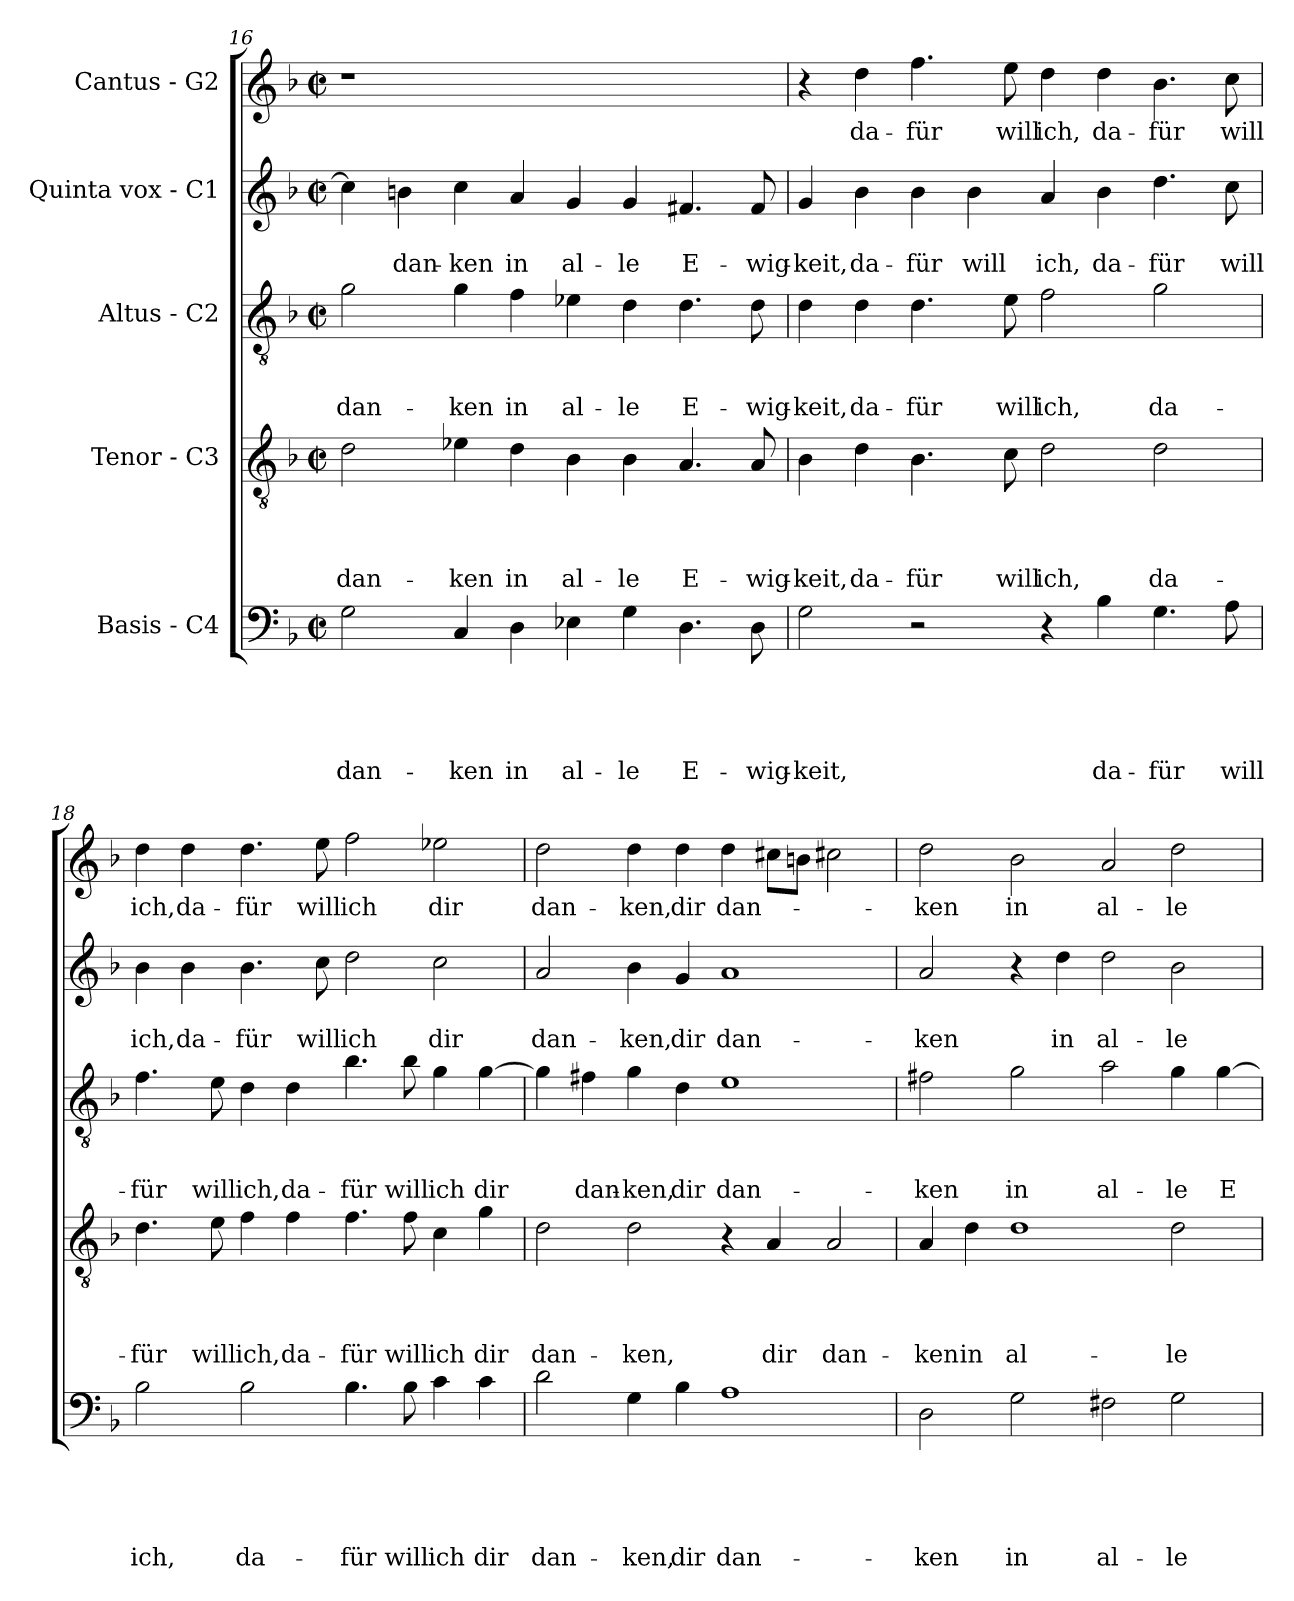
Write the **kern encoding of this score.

**kern	**text	**text	**text	**text	**text	**kern	**text	**text	**text	**text	**kern	**text	**text	**text	**kern	**text	**text	**kern	**text
*part5	*part5	*part5	*part5	*part5	*part5	*part4	*part4	*part4	*part4	*part4	*part3	*part3	*part3	*part3	*part2	*part2	*part2	*part1	*part1
*staff5	*staff5	*staff5	*staff5	*staff5	*staff5	*staff4	*staff4	*staff4	*staff4	*staff4	*staff3	*staff3	*staff3	*staff3	*staff2	*staff2	*staff2	*staff1	*staff1
*I"Basis - C4	*	*	*	*	*	*I"Tenor - C3	*	*	*	*	*I"Altus - C2	*	*	*	*I"Quinta vox - C1	*	*	*I"Cantus - G2	*
*clefF4	*	*	*	*	*	*clefGv2	*	*	*	*	*clefGv2	*	*	*	*clefG2	*	*	*clefG2	*
*k[b-]	*	*	*	*	*	*k[b-]	*	*	*	*	*k[b-]	*	*	*	*k[b-]	*	*	*k[b-]	*
*F:	*	*	*	*	*	*F:	*	*	*	*	*F:	*	*	*	*F:	*	*	*F:	*
*M2/2	*	*	*	*	*	*M2/2	*	*	*	*	*M2/2	*	*	*	*M2/2	*	*	*M2/2	*
*met(c|)	*	*	*	*	*	*met(c|)	*	*	*	*	*met(c|)	*	*	*	*met(c|)	*	*	*met(c|)	*
=16	=16	=16	=16	=16	=16	=16	=16	=16	=16	=16	=16	=16	=16	=16	=16	=16	=16	=16	=16
!	!	!	!	!	!LO:LY:b	!	!	!	!	!LO:LY:b	!	!	!	!LO:LY:b	!	!	!	!	!
2G\	.	.	.	.	dan-	2d\	.	.	.	dan-	2g\	.	.	dan-	4cc\]	.	.	1r	.
!	!	!	!	!	!	!	!	!	!	!	!	!	!	!	!	!	!LO:LY:b	!	!
.	.	.	.	.	.	.	.	.	.	.	.	.	.	.	4bn\	.	dan-	.	.
!	!	!	!	!	!LO:LY:b	!	!	!	!	!LO:LY:b	!	!	!	!LO:LY:b	!	!	!LO:LY:b	!	!
4C/	.	.	.	.	-ken	4e-X\	.	.	.	-ken	4g\	.	.	-ken	4cc\	.	-ken	.	.
!	!	!	!	!	!LO:LY:b	!	!	!	!	!LO:LY:b	!	!	!	!LO:LY:b	!	!	!LO:LY:b	!	!
4D\	.	.	.	.	in	4d\	.	.	.	in	4f\	.	.	in	4a/	.	in	.	.
!	!	!	!	!	!LO:LY:b	!	!	!	!	!LO:LY:b	!	!	!	!LO:LY:b	!	!	!LO:LY:b	!	!
4E-X\	.	.	.	.	al-	4B-\	.	.	.	al-	4e-X\	.	.	al-	4g/	.	al-	1ryy	.
!	!	!	!	!	!LO:LY:b	!	!	!	!	!LO:LY:b	!	!	!	!LO:LY:b	!	!	!LO:LY:b	!	!
4G\	.	.	.	.	-le	4B-\	.	.	.	-le	4d\	.	.	-le	4g/	.	-le	.	.
!	!	!	!	!	!LO:LY:b	!	!	!	!	!LO:LY:b	!	!	!	!LO:LY:b	!	!	!LO:LY:b	!	!
4.D\	.	.	.	.	E-	4.A/	.	.	.	E-	4.d\	.	.	E-	4.f#X/	.	E-	.	.
!	!	!	!	!	!LO:LY:b	!	!	!	!	!LO:LY:b	!	!	!	!LO:LY:b	!	!	!LO:LY:b	!	!
8D\	.	.	.	.	-wig-	8A/	.	.	.	-wig-	8d\	.	.	-wig-	8f#/	.	-wig-	.	.
=17	=17	=17	=17	=17	=17	=17	=17	=17	=17	=17	=17	=17	=17	=17	=17	=17	=17	=17	=17
!	!	!	!	!	!LO:LY:b	!	!	!	!	!LO:LY:b	!	!	!	!LO:LY:b	!	!	!LO:LY:b	!	!
2G\	.	.	.	.	-keit,	4B-\	.	.	.	-keit,	4d\	.	.	-keit,	4g/	.	-keit,	4r	.
!	!	!	!	!	!	!	!	!	!	!LO:LY:b	!	!	!	!LO:LY:b	!	!	!LO:LY:b	!	!LO:LY:b
.	.	.	.	.	.	4d\	.	.	.	da-	4d\	.	.	da-	4b-\	.	da-	4dd\	da-
!	!	!	!	!	!	!	!	!	!	!LO:LY:b	!	!	!	!LO:LY:b	!	!	!LO:LY:b	!	!LO:LY:b
2r	.	.	.	.	.	4.B-\	.	.	.	-für	4.d\	.	.	-für	4b-\	.	-für	4.ff\	-für
!	!	!	!	!	!	!	!	!	!	!	!	!	!	!	!	!	!LO:LY:b	!	!
.	.	.	.	.	.	.	.	.	.	.	.	.	.	.	4b-\	.	will	.	.
!	!	!	!	!	!	!	!	!	!	!LO:LY:b	!	!	!	!LO:LY:b	!	!	!	!	!LO:LY:b
.	.	.	.	.	.	8c\	.	.	.	will	8e\	.	.	will	.	.	.	8ee\	will
!	!	!	!	!	!	!	!	!	!	!LO:LY:b	!	!	!	!LO:LY:b	!	!	!LO:LY:b	!	!LO:LY:b
4r	.	.	.	.	.	2d\	.	.	.	ich,	2f\	.	.	ich,	4a/	.	ich,	4dd\	ich,
!	!	!	!	!	!LO:LY:b	!	!	!	!	!	!	!	!	!	!	!	!LO:LY:b	!	!LO:LY:b
4B-\	.	.	.	.	da-	.	.	.	.	.	.	.	.	.	4b-\	.	da-	4dd\	da-
!	!	!	!	!	!LO:LY:b	!	!	!	!	!LO:LY:b	!	!	!	!LO:LY:b	!	!	!LO:LY:b	!	!LO:LY:b
4.G\	.	.	.	.	-für	2d\	.	.	.	da-	2g\	.	.	da-	4.dd\	.	-für	4.b-\	-für
!	!	!	!	!	!LO:LY:b	!	!	!	!	!	!	!	!	!	!	!	!LO:LY:b	!	!LO:LY:b
8A\	.	.	.	.	will	.	.	.	.	.	.	.	.	.	8cc\	.	will	8cc\	will
!!LO:LB:g=z
=18	=18	=18	=18	=18	=18	=18	=18	=18	=18	=18	=18	=18	=18	=18	=18	=18	=18	=18	=18
!	!	!	!	!	!LO:LY:b	!	!	!	!	!LO:LY:b	!	!	!	!LO:LY:b	!	!	!LO:LY:b	!	!LO:LY:b
2B-\	.	.	.	.	ich,	4.d\	.	.	.	-für	4.f\	.	.	-für	4b-\	.	ich,	4dd\	ich,
!	!	!	!	!	!	!	!	!	!	!	!	!	!	!	!	!	!LO:LY:b	!	!LO:LY:b
.	.	.	.	.	.	.	.	.	.	.	.	.	.	.	4b-\	.	da-	4dd\	da-
!	!	!	!	!	!	!	!	!	!	!LO:LY:b	!	!	!	!LO:LY:b	!	!	!	!	!
.	.	.	.	.	.	8e\	.	.	.	will	8e\	.	.	will	.	.	.	.	.
!	!	!	!	!	!LO:LY:b	!	!	!	!	!LO:LY:b	!	!	!	!LO:LY:b	!	!	!LO:LY:b	!	!LO:LY:b
2B-\	.	.	.	.	da-	4f\	.	.	.	ich,	4d\	.	.	ich,	4.b-\	.	-für	4.dd\	-für
!	!	!	!	!	!	!	!	!	!	!LO:LY:b	!	!	!	!LO:LY:b	!	!	!	!	!
.	.	.	.	.	.	4f\	.	.	.	da-	4d\	.	.	da-	.	.	.	.	.
!	!	!	!	!	!	!	!	!	!	!	!	!	!	!	!	!	!LO:LY:b	!	!LO:LY:b
.	.	.	.	.	.	.	.	.	.	.	.	.	.	.	8cc\	.	will	8ee\	will
!	!	!	!	!	!LO:LY:b	!	!	!	!	!LO:LY:b	!	!	!	!LO:LY:b	!	!	!LO:LY:b	!	!LO:LY:b
4.B-\	.	.	.	.	-für	4.f\	.	.	.	-für	4.b-\	.	.	-für	2dd\	.	ich	2ff\	ich
!	!	!	!	!	!LO:LY:b	!	!	!	!	!LO:LY:b	!	!	!	!LO:LY:b	!	!	!	!	!
8B-\	.	.	.	.	will	8f\	.	.	.	will	8b-\	.	.	will	.	.	.	.	.
!	!	!	!	!	!LO:LY:b	!	!	!	!	!LO:LY:b	!	!	!	!LO:LY:b	!	!	!LO:LY:b	!	!LO:LY:b
4c\	.	.	.	.	ich	4c\	.	.	.	ich	4g\	.	.	ich	2cc\	.	dir	2ee-X\	dir
!	!	!	!	!	!LO:LY:b	!	!	!	!	!LO:LY:b	!	!	!	!LO:LY:b	!	!	!	!	!
4c\	.	.	.	.	dir	4g\	.	.	.	dir	[4g\	.	.	dir	.	.	.	.	.
=19	=19	=19	=19	=19	=19	=19	=19	=19	=19	=19	=19	=19	=19	=19	=19	=19	=19	=19	=19
!	!	!	!	!	!LO:LY:b	!	!	!	!	!LO:LY:b	!	!	!	!	!	!	!LO:LY:b	!	!LO:LY:b
2d\	.	.	.	.	dan-	2d\	.	.	.	dan-	4g\]	.	.	.	2a/	.	dan-	2dd\	dan-
!	!	!	!	!	!	!	!	!	!	!	!	!	!	!LO:LY:b	!	!	!	!	!
.	.	.	.	.	.	.	.	.	.	.	4f#X\	.	.	dan-	.	.	.	.	.
!	!	!	!	!	!LO:LY:b	!	!	!	!	!LO:LY:b	!	!	!	!LO:LY:b	!	!	!LO:LY:b	!	!LO:LY:b
4G\	.	.	.	.	-ken,	2d\	.	.	.	-ken,	4g\	.	.	-ken,	4b-\	.	-ken,	4dd\	-ken,
!	!	!	!	!	!LO:LY:b	!	!	!	!	!	!	!	!	!LO:LY:b	!	!	!LO:LY:b	!	!LO:LY:b
4B-\	.	.	.	.	dir	.	.	.	.	.	4d\	.	.	dir	4g/	.	dir	4dd\	dir
!	!	!	!	!	!LO:LY:b	!	!	!	!	!	!	!	!	!LO:LY:b	!	!	!LO:LY:b	!	!LO:LY:b
1A	.	.	.	.	dan-	4r	.	.	.	.	1e	.	.	dan-	1a	.	dan-	4dd\	dan-
!	!	!	!	!	!	!	!	!	!	!LO:LY:b	!	!	!	!	!	!	!	!	!
.	.	.	.	.	.	4A/	.	.	.	dir	.	.	.	.	.	.	.	8cc#\L	.
.	.	.	.	.	.	.	.	.	.	.	.	.	.	.	.	.	.	8b\J	.
!	!	!	!	!	!	!	!	!	!	!LO:LY:b	!	!	!	!	!	!	!	!	!
.	.	.	.	.	.	2A/	.	.	.	dan-	.	.	.	.	.	.	.	2cc#X\	.
=20	=20	=20	=20	=20	=20	=20	=20	=20	=20	=20	=20	=20	=20	=20	=20	=20	=20	=20	=20
!	!	!	!	!	!LO:LY:b	!	!	!	!	!LO:LY:b	!	!	!	!LO:LY:b	!	!	!LO:LY:b	!	!LO:LY:b
2D\	.	.	.	.	-ken	4A/	.	.	.	-ken	2f#X\	.	.	-ken	2a/	.	-ken	2dd\	-ken
!	!	!	!	!	!	!	!	!	!	!LO:LY:b	!	!	!	!	!	!	!	!	!
.	.	.	.	.	.	4d\	.	.	.	in	.	.	.	.	.	.	.	.	.
!	!	!	!	!	!LO:LY:b	!	!	!	!	!LO:LY:b	!	!	!	!LO:LY:b	!	!	!	!	!LO:LY:b
2G\	.	.	.	.	in	1d	.	.	.	al-	2g\	.	.	in	4r	.	.	2b-\	in
!	!	!	!	!	!	!	!	!	!	!	!	!	!	!	!	!	!LO:LY:b	!	!
.	.	.	.	.	.	.	.	.	.	.	.	.	.	.	4dd\	.	in	.	.
!	!	!	!	!	!LO:LY:b	!	!	!	!	!	!	!	!	!LO:LY:b	!	!	!LO:LY:b	!	!LO:LY:b
2F#X\	.	.	.	.	al-	.	.	.	.	.	2a\	.	.	al-	2dd\	.	al-	2a/	al-
!	!	!	!	!	!LO:LY:b	!	!	!	!	!LO:LY:b	!	!	!	!LO:LY:b	!	!	!LO:LY:b	!	!LO:LY:b
2G\	.	.	.	.	-le	2d\	.	.	.	-le	4g\	.	.	-le	2b-\	.	-le	2dd\	-le
!	!	!	!	!	!	!	!	!	!	!	!	!	!	!LO:LY:b	!	!	!	!	!
.	.	.	.	.	.	.	.	.	.	.	[4g\	.	.	E-	.	.	.	.	.
=	=	=	=	=	=	=	=	=	=	=	=	=	=	=	=	=	=	=	=
*-	*-	*-	*-	*-	*-	*-	*-	*-	*-	*-	*-	*-	*-	*-	*-	*-	*-	*-	*-
